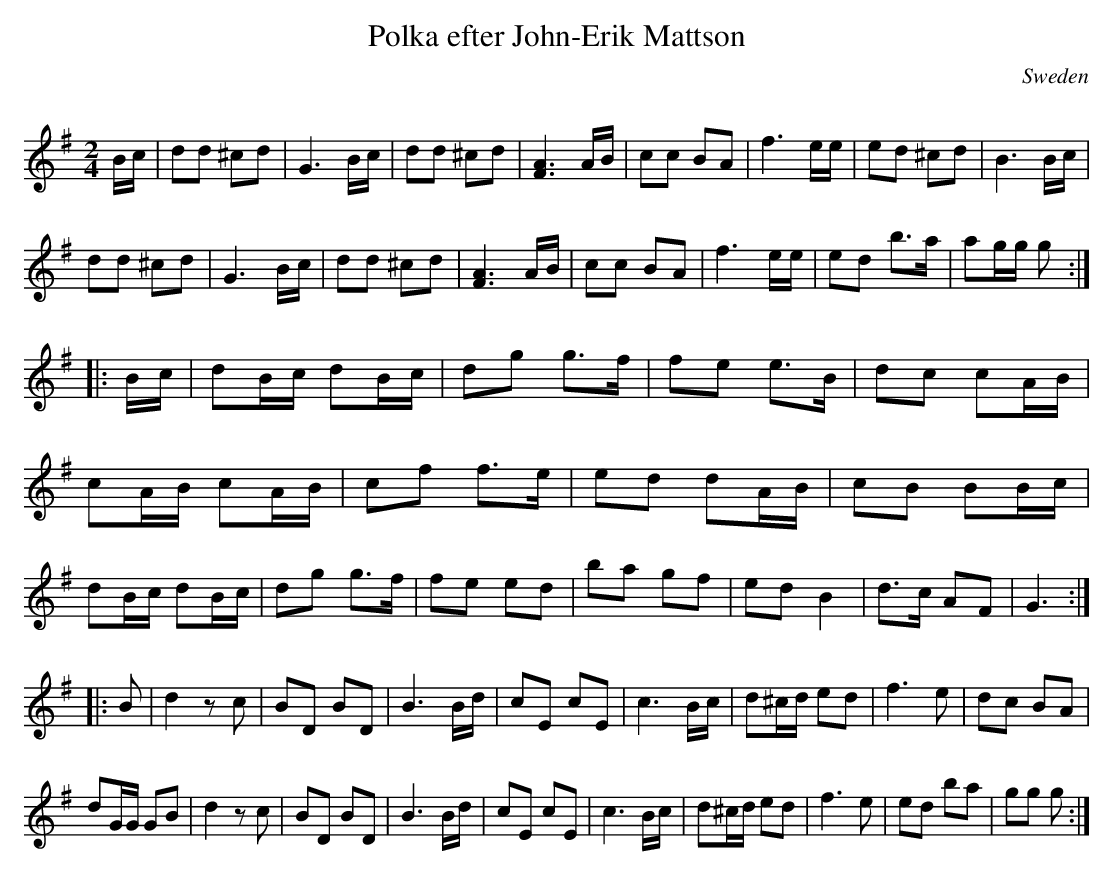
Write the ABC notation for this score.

X:1
T:Polka efter John-Erik Mattson
Q:180
M:2/4
L:1/8
O:Sweden
K:G
B/c/ | \
dd ^cd | G3 B/c/ | dd ^cd | [F3A3] A/B/ | \
cc BA | f3 e/e/ | ed ^cd | B3 B/c/ |
dd ^cd | G3 B/c/ | dd ^cd | [F3A3] A/B/ | \
cc BA | f3 e/e/ | ed b>a | ag/g/ g ::
B/c/ | \
dB/c/ dB/c/ | dg g>f | fe e>B | dc cA/B/ |
cA/B/ cA/B/ | cf f>e | ed dA/B/ | cB BB/c/ |
dB/c/ dB/c/ | dg g>f | fe ed | ba gf | \
ed B2 | d>c AF | G3 ::
B | \
d2 z c | BD BD | B3 B/d/ | cE cE | \
c3 B/c/ | d^c/d/ ed | f3 e | dc BA |
dG/G/ GB | d2 z c | BD BD | B3 B/d/ | \
cE cE | c3 B/c/ | d^c/d/ ed | f3 e | \
ed ba | gg g :|
